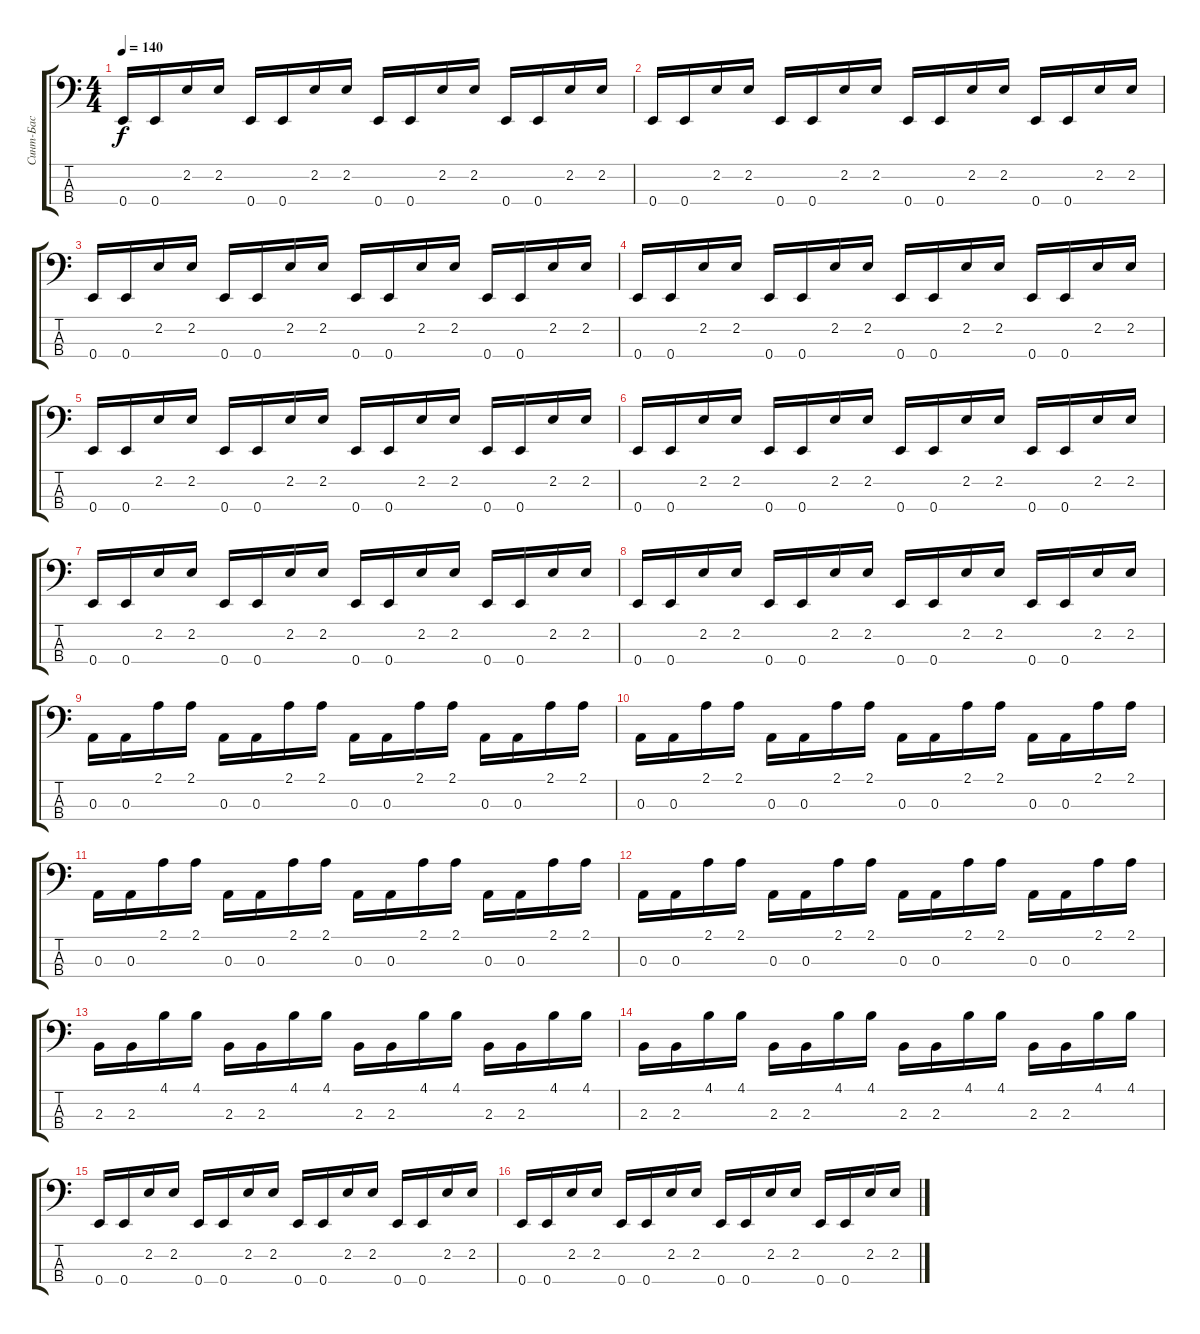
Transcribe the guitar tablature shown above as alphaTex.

\track ("Синт-Бас" "Синт-Бас") {instrument electricbassfinger}
\staff {score tabs}
\tuning (G2 D2 A1 E1) {hide}
\ts (4 4)
\tempo 140
\clef f4
\ks c
0.4.16{dy f} 0.4.16 2.2.16 2.2.16 0.4.16 0.4.16 2.2.16 2.2.16 0.4.16 0.4.16 2.2.16 2.2.16 0.4.16 0.4.16 2.2.16 2.2.16 |
0.4.16 0.4.16 2.2.16 2.2.16 0.4.16 0.4.16 2.2.16 2.2.16 0.4.16 0.4.16 2.2.16 2.2.16 0.4.16 0.4.16 2.2.16 2.2.16 |
0.4.16 0.4.16 2.2.16 2.2.16 0.4.16 0.4.16 2.2.16 2.2.16 0.4.16 0.4.16 2.2.16 2.2.16 0.4.16 0.4.16 2.2.16 2.2.16 |
0.4.16 0.4.16 2.2.16 2.2.16 0.4.16 0.4.16 2.2.16 2.2.16 0.4.16 0.4.16 2.2.16 2.2.16 0.4.16 0.4.16 2.2.16 2.2.16 |
0.4.16 0.4.16 2.2.16 2.2.16 0.4.16 0.4.16 2.2.16 2.2.16 0.4.16 0.4.16 2.2.16 2.2.16 0.4.16 0.4.16 2.2.16 2.2.16 |
0.4.16 0.4.16 2.2.16 2.2.16 0.4.16 0.4.16 2.2.16 2.2.16 0.4.16 0.4.16 2.2.16 2.2.16 0.4.16 0.4.16 2.2.16 2.2.16 |
0.4.16 0.4.16 2.2.16 2.2.16 0.4.16 0.4.16 2.2.16 2.2.16 0.4.16 0.4.16 2.2.16 2.2.16 0.4.16 0.4.16 2.2.16 2.2.16 |
0.4.16 0.4.16 2.2.16 2.2.16 0.4.16 0.4.16 2.2.16 2.2.16 0.4.16 0.4.16 2.2.16 2.2.16 0.4.16 0.4.16 2.2.16 2.2.16 |
0.3.16 0.3.16 2.1.16 2.1.16 0.3.16 0.3.16 2.1.16 2.1.16 0.3.16 0.3.16 2.1.16 2.1.16 0.3.16 0.3.16 2.1.16 2.1.16 |
0.3.16 0.3.16 2.1.16 2.1.16 0.3.16 0.3.16 2.1.16 2.1.16 0.3.16 0.3.16 2.1.16 2.1.16 0.3.16 0.3.16 2.1.16 2.1.16 |
0.3.16 0.3.16 2.1.16 2.1.16 0.3.16 0.3.16 2.1.16 2.1.16 0.3.16 0.3.16 2.1.16 2.1.16 0.3.16 0.3.16 2.1.16 2.1.16 |
0.3.16 0.3.16 2.1.16 2.1.16 0.3.16 0.3.16 2.1.16 2.1.16 0.3.16 0.3.16 2.1.16 2.1.16 0.3.16 0.3.16 2.1.16 2.1.16 |
2.3.16 2.3.16 4.1.16 4.1.16 2.3.16 2.3.16 4.1.16 4.1.16 2.3.16 2.3.16 4.1.16 4.1.16 2.3.16 2.3.16 4.1.16 4.1.16 |
2.3.16 2.3.16 4.1.16 4.1.16 2.3.16 2.3.16 4.1.16 4.1.16 2.3.16 2.3.16 4.1.16 4.1.16 2.3.16 2.3.16 4.1.16 4.1.16 |
0.4.16 0.4.16 2.2.16 2.2.16 0.4.16 0.4.16 2.2.16 2.2.16 0.4.16 0.4.16 2.2.16 2.2.16 0.4.16 0.4.16 2.2.16 2.2.16 |
0.4.16 0.4.16 2.2.16 2.2.16 0.4.16 0.4.16 2.2.16 2.2.16 0.4.16 0.4.16 2.2.16 2.2.16 0.4.16 0.4.16 2.2.16 2.2.16
